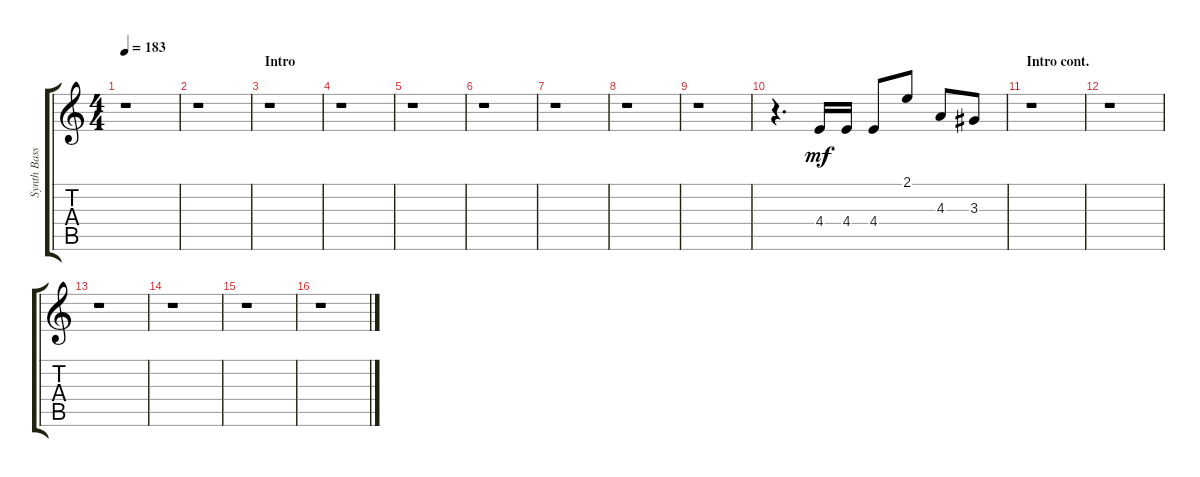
\track ("Synth Bass" "Synth Bass") {instrument electricguitarclean}
\staff {score tabs}
\tuning (D4 A3 F3 C3 G2 C2) {hide}
\ts (4 4)
\tempo 183
\clef g2
\ks aminor
r.1{dy mf instrument electricguitarclean} |
r.1 |
\section ("" "Intro")
r.1 |
r.1 |
r.1 |
r.1 |
r.1 |
r.1 |
r.1 |
r.4{d} 4.4.16 4.4.16 4.4.8 2.1.8 4.3.8 3.3.8 |
\section ("" "Intro cont.")
r.1 |
r.1 |
r.1 |
r.1 |
r.1 |
r.1
